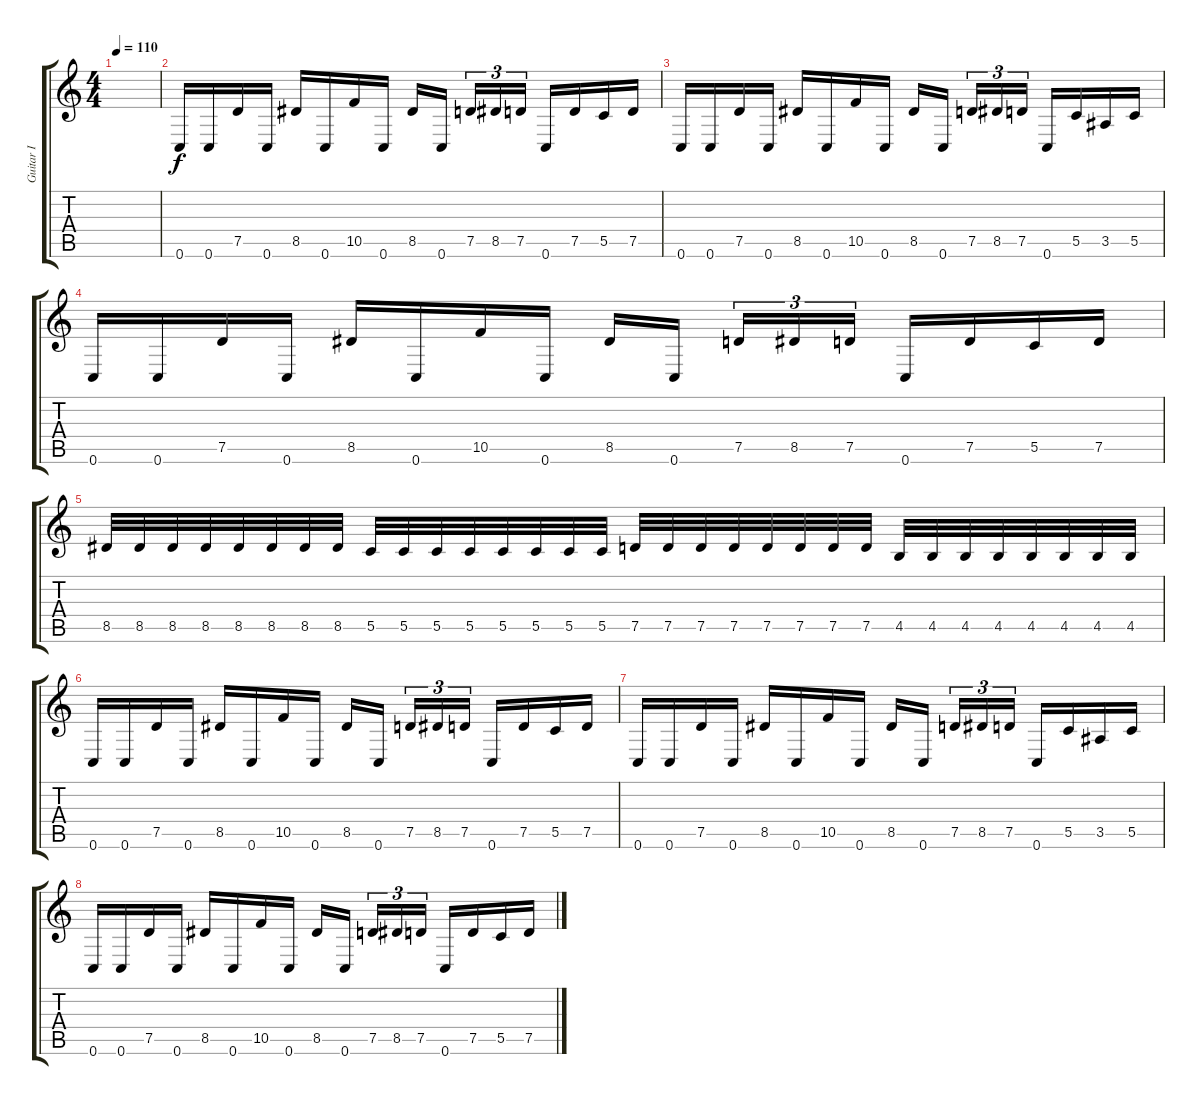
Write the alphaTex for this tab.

\track ("Guitar I" "Guitar I") {instrument overdrivenguitar}
\staff {score tabs}
\tuning (D4 A3 F3 C3 G2 C2) {hide}
\ts (4 4)
\tempo 110
\clef g2
\ks c
|
0.6.16 0.6.16 7.5.16 0.6.16 8.5.16 0.6.16 10.5.16 0.6.16 8.5.16 0.6.16{beam splitsecondary} 7.5.16{tu (3 2)} 8.5.16{tu (3 2)} 7.5.16{tu (3 2)} 0.6.16 7.5.16 5.5.16 7.5.16 |
0.6.16 0.6.16 7.5.16 0.6.16 8.5.16 0.6.16 10.5.16 0.6.16 8.5.16 0.6.16{beam splitsecondary} 7.5.16{tu (3 2)} 8.5.16{tu (3 2)} 7.5.16{tu (3 2)} 0.6.16 5.5.16 3.5.16 5.5.16 |
0.6.16 0.6.16 7.5.16 0.6.16 8.5.16 0.6.16 10.5.16 0.6.16 8.5.16 0.6.16{beam splitsecondary} 7.5.16{tu (3 2)} 8.5.16{tu (3 2)} 7.5.16{tu (3 2)} 0.6.16 7.5.16 5.5.16 7.5.16 |
8.5.32 8.5.32 8.5.32 8.5.32 8.5.32 8.5.32 8.5.32 8.5.32 5.5.32 5.5.32 5.5.32 5.5.32 5.5.32 5.5.32 5.5.32 5.5.32 7.5.32 7.5.32 7.5.32 7.5.32 7.5.32 7.5.32 7.5.32 7.5.32 4.5.32 4.5.32 4.5.32 4.5.32 4.5.32 4.5.32 4.5.32 4.5.32 |
0.6.16 0.6.16 7.5.16 0.6.16 8.5.16 0.6.16 10.5.16 0.6.16 8.5.16 0.6.16{beam splitsecondary} 7.5.16{tu (3 2)} 8.5.16{tu (3 2)} 7.5.16{tu (3 2)} 0.6.16 7.5.16 5.5.16 7.5.16 |
0.6.16 0.6.16 7.5.16 0.6.16 8.5.16 0.6.16 10.5.16 0.6.16 8.5.16 0.6.16{beam splitsecondary} 7.5.16{tu (3 2)} 8.5.16{tu (3 2)} 7.5.16{tu (3 2)} 0.6.16 5.5.16 3.5.16 5.5.16 |
0.6.16 0.6.16 7.5.16 0.6.16 8.5.16 0.6.16 10.5.16 0.6.16 8.5.16 0.6.16{beam splitsecondary} 7.5.16{tu (3 2)} 8.5.16{tu (3 2)} 7.5.16{tu (3 2)} 0.6.16 7.5.16 5.5.16 7.5.16
